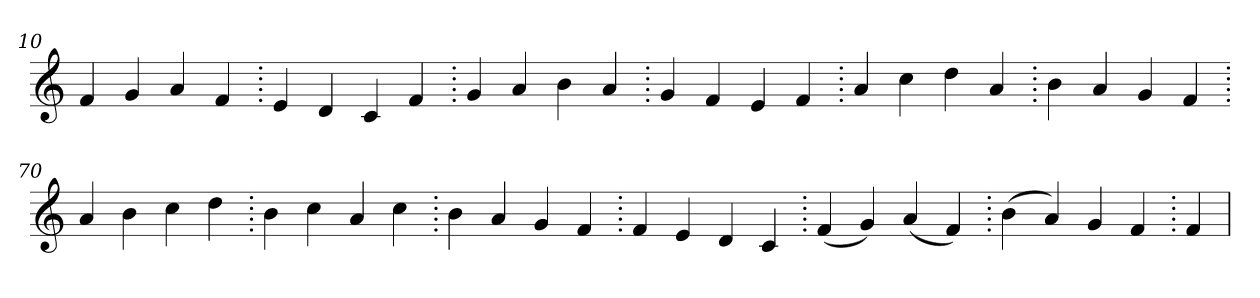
**kern
*part1
*staff1
*clefG2
=10.
4f
4g
4a
4f
=20.
4e
4d
4c
4f
=30.
4g
4a
4b
4a
=40.
4g
4f
4e
4f
=50.
4a
4cc
4dd
4a
=60.
4b
4a
4g
4f
=70.
4a
4b
4cc
4dd
=80.
4b
4cc
4a
4cc
=90.
4b
4a
4g
4f
=100.
4f
4e
4d
4c
=110.
(>4f
4g)
(>4a
4f)
=120.
(>4b
4a)
4g
4f
=130.
4f
=
*-
